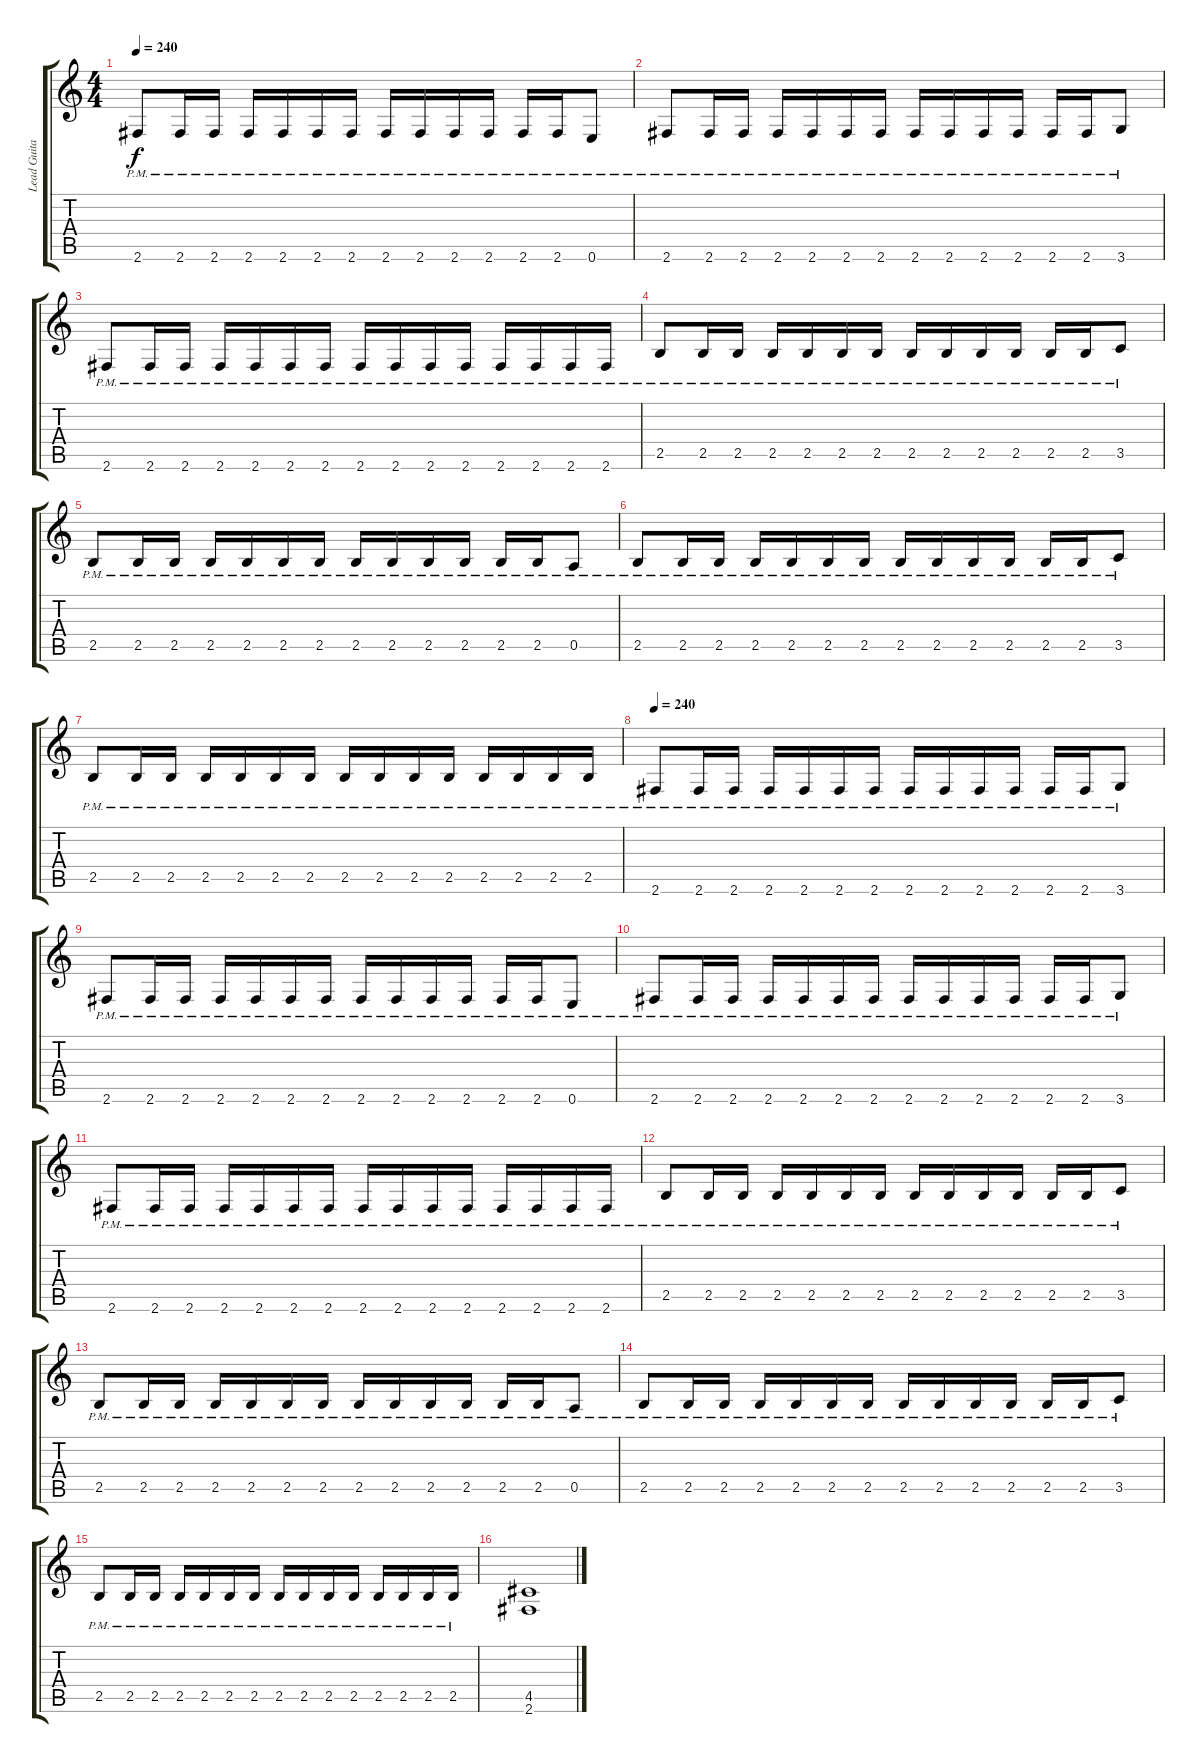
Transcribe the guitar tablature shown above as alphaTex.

\track ("Lead Guitar" "Lead Guita") {instrument distortionguitar}
\staff {score tabs}
\tuning (E4 B3 G3 D3 A2 E2) {hide}
\ts (4 4)
\tempo 240
\clef g2
\ks c
2.6{pm}.8{dy f} 2.6{pm}.16 2.6{pm}.16 2.6{pm}.16 2.6{pm}.16 2.6{pm}.16 2.6{pm}.16 2.6{pm}.16 2.6{pm}.16 2.6{pm}.16 2.6{pm}.16 2.6{pm}.16 2.6{pm}.16 0.6{pm}.8 |
2.6{pm}.8 2.6{pm}.16 2.6{pm}.16 2.6{pm}.16 2.6{pm}.16 2.6{pm}.16 2.6{pm}.16 2.6{pm}.16 2.6{pm}.16 2.6{pm}.16 2.6{pm}.16 2.6{pm}.16 2.6{pm}.16 3.6{pm}.8 |
2.6{pm}.8 2.6{pm}.16 2.6{pm}.16 2.6{pm}.16 2.6{pm}.16 2.6{pm}.16 2.6{pm}.16 2.6{pm}.16 2.6{pm}.16 2.6{pm}.16 2.6{pm}.16 2.6{pm}.16 2.6{pm}.16 2.6{pm}.16 2.6{pm}.16 |
2.5{pm}.8 2.5{pm}.16 2.5{pm}.16 2.5{pm}.16 2.5{pm}.16 2.5{pm}.16 2.5{pm}.16 2.5{pm}.16 2.5{pm}.16 2.5{pm}.16 2.5{pm}.16 2.5{pm}.16 2.5{pm}.16 3.5{pm}.8 |
2.5{pm}.8 2.5{pm}.16 2.5{pm}.16 2.5{pm}.16 2.5{pm}.16 2.5{pm}.16 2.5{pm}.16 2.5{pm}.16 2.5{pm}.16 2.5{pm}.16 2.5{pm}.16 2.5{pm}.16 2.5{pm}.16 0.5{pm}.8 |
2.5{pm}.8 2.5{pm}.16 2.5{pm}.16 2.5{pm}.16 2.5{pm}.16 2.5{pm}.16 2.5{pm}.16 2.5{pm}.16 2.5{pm}.16 2.5{pm}.16 2.5{pm}.16 2.5{pm}.16 2.5{pm}.16 3.5{pm}.8 |
2.5{pm}.8 2.5{pm}.16 2.5{pm}.16 2.5{pm}.16 2.5{pm}.16 2.5{pm}.16 2.5{pm}.16 2.5{pm}.16 2.5{pm}.16 2.5{pm}.16 2.5{pm}.16 2.5{pm}.16 2.5{pm}.16 2.5{pm}.16 2.5{pm}.16 |
\tempo 240
2.6{pm}.8 2.6{pm}.16 2.6{pm}.16 2.6{pm}.16 2.6{pm}.16 2.6{pm}.16 2.6{pm}.16 2.6{pm}.16 2.6{pm}.16 2.6{pm}.16 2.6{pm}.16 2.6{pm}.16 2.6{pm}.16 3.6{pm}.8 |
2.6{pm}.8 2.6{pm}.16 2.6{pm}.16 2.6{pm}.16 2.6{pm}.16 2.6{pm}.16 2.6{pm}.16 2.6{pm}.16 2.6{pm}.16 2.6{pm}.16 2.6{pm}.16 2.6{pm}.16 2.6{pm}.16 0.6{pm}.8 |
2.6{pm}.8 2.6{pm}.16 2.6{pm}.16 2.6{pm}.16 2.6{pm}.16 2.6{pm}.16 2.6{pm}.16 2.6{pm}.16 2.6{pm}.16 2.6{pm}.16 2.6{pm}.16 2.6{pm}.16 2.6{pm}.16 3.6{pm}.8 |
2.6{pm}.8 2.6{pm}.16 2.6{pm}.16 2.6{pm}.16 2.6{pm}.16 2.6{pm}.16 2.6{pm}.16 2.6{pm}.16 2.6{pm}.16 2.6{pm}.16 2.6{pm}.16 2.6{pm}.16 2.6{pm}.16 2.6{pm}.16 2.6{pm}.16 |
2.5{pm}.8 2.5{pm}.16 2.5{pm}.16 2.5{pm}.16 2.5{pm}.16 2.5{pm}.16 2.5{pm}.16 2.5{pm}.16 2.5{pm}.16 2.5{pm}.16 2.5{pm}.16 2.5{pm}.16 2.5{pm}.16 3.5{pm}.8 |
2.5{pm}.8 2.5{pm}.16 2.5{pm}.16 2.5{pm}.16 2.5{pm}.16 2.5{pm}.16 2.5{pm}.16 2.5{pm}.16 2.5{pm}.16 2.5{pm}.16 2.5{pm}.16 2.5{pm}.16 2.5{pm}.16 0.5{pm}.8 |
2.5{pm}.8 2.5{pm}.16 2.5{pm}.16 2.5{pm}.16 2.5{pm}.16 2.5{pm}.16 2.5{pm}.16 2.5{pm}.16 2.5{pm}.16 2.5{pm}.16 2.5{pm}.16 2.5{pm}.16 2.5{pm}.16 3.5{pm}.8 |
2.5{pm}.8 2.5{pm}.16 2.5{pm}.16 2.5{pm}.16 2.5{pm}.16 2.5{pm}.16 2.5{pm}.16 2.5{pm}.16 2.5{pm}.16 2.5{pm}.16 2.5{pm}.16 2.5{pm}.16 2.5{pm}.16 2.5{pm}.16 2.5{pm}.16 |
(4.5 2.6).1
